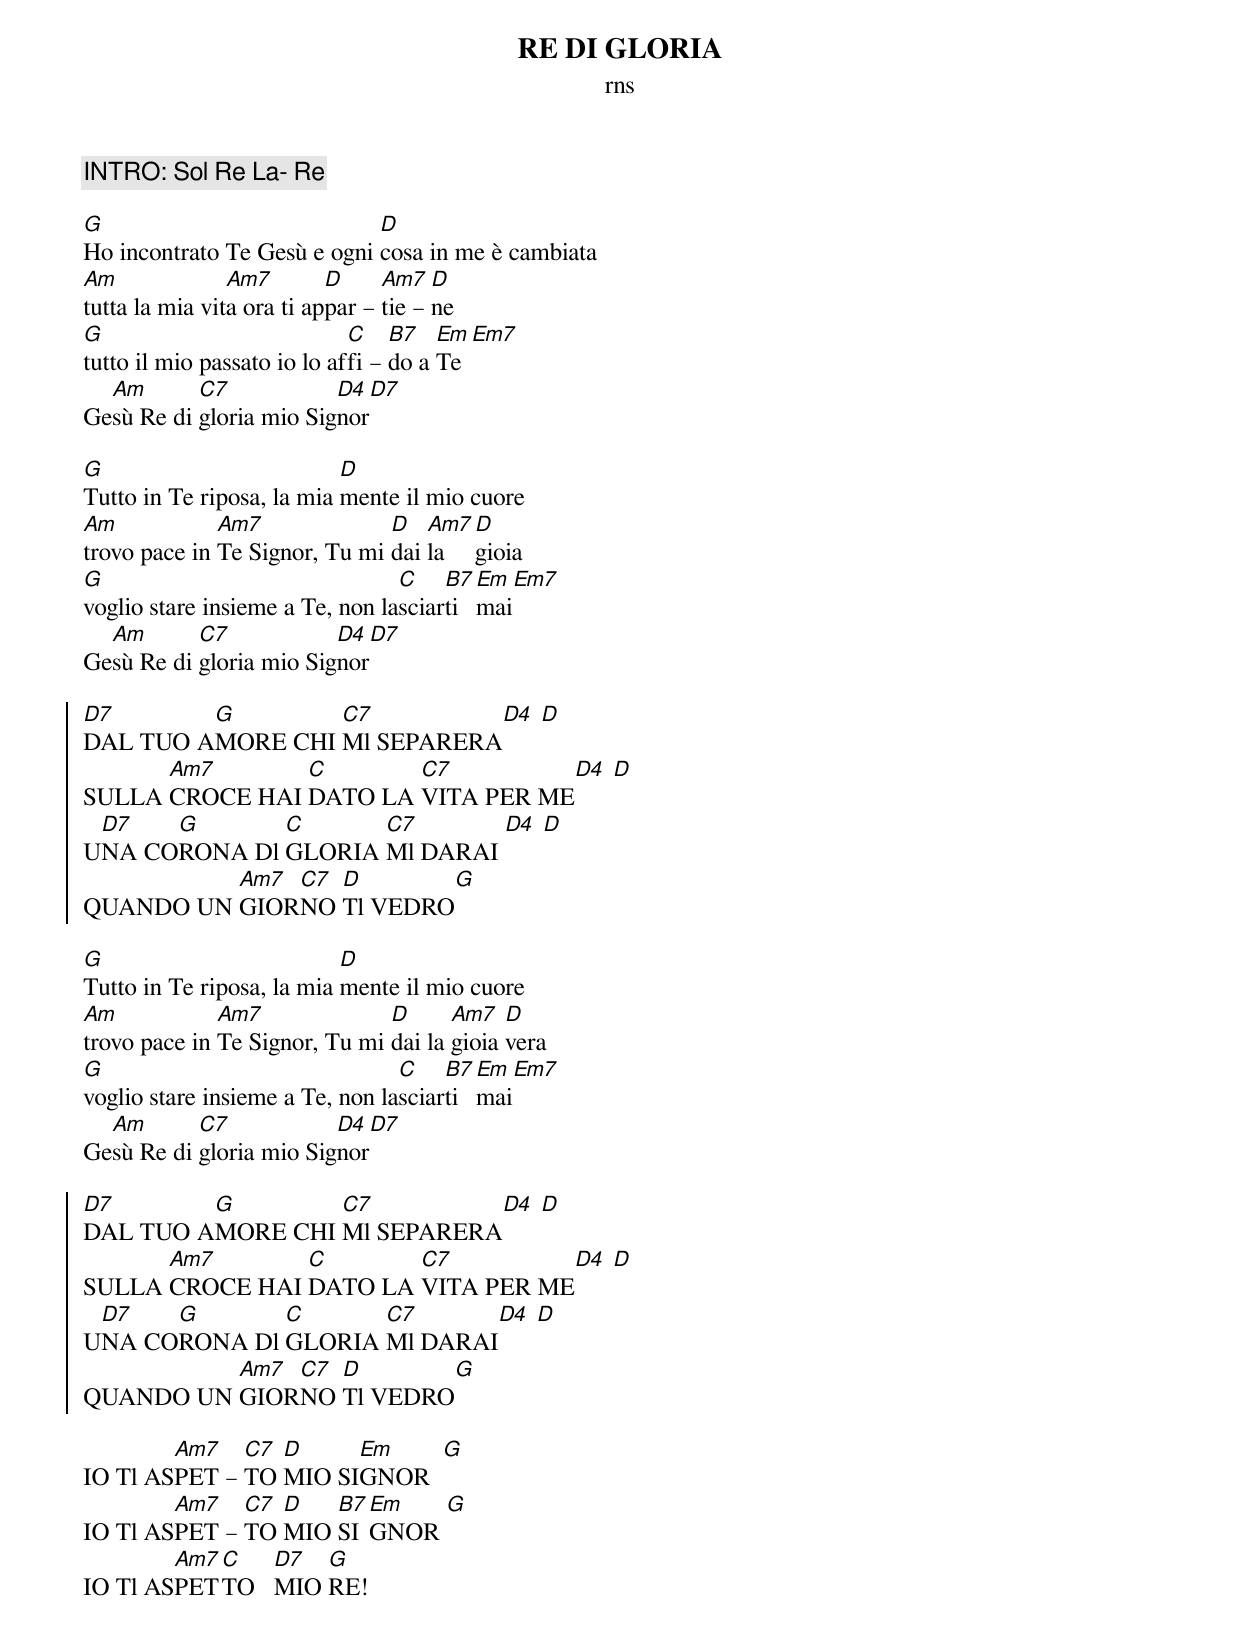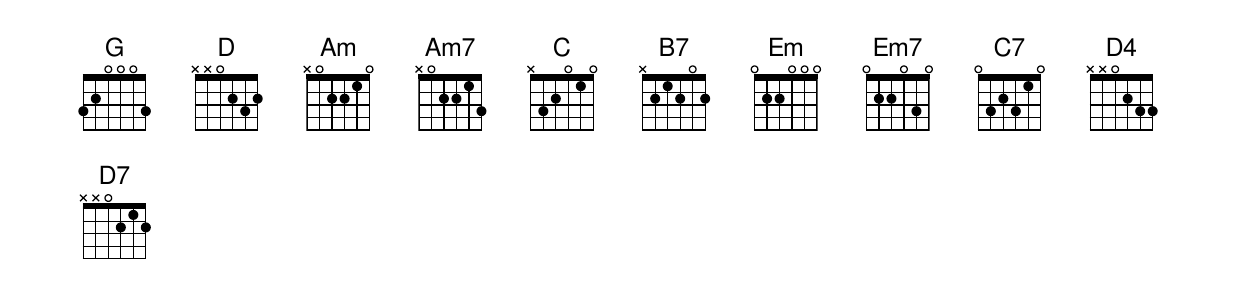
{title:RE DI GLORIA}
{subtitle:rns}

{C:INTRO: Sol Re La- Re}

[G]Ho incontrato Te Gesù e ogni [D]cosa in me è cambiata
[Am]tutta la mia vit[Am7]a ora ti ap[D]par – [Am7]tie – [D]ne
[G]tutto il mio passato io lo af[C]fi – [B7]do a [Em]Te [Em7]
Ge[Am]sù Re di [C7]gloria mio Sig[D4]nor[D7]

[G]Tutto in Te riposa, la mia [D]mente il mio cuore
[Am]trovo pace in [Am7]Te Signor, Tu mi [D]dai [Am7]la [D]gioia
[G]voglio stare insieme a Te, non la[C]sciar[B7]ti [Em]mai[Em7]
Ge[Am]sù Re di [C7]gloria mio Sig[D4]nor[D7]

{soc}
[D7]DAL TUO A[G]MORE CHI [C7]Ml SEPARERA[D4] [D]
SULLA [Am7]CROCE HAI [C]DATO LA [C7]VITA PER ME[D4] [D]
U[D7]NA CO[G]RONA Dl [C]GLORIA [C7]Ml DARAI [D4] [D]
QUANDO UN [Am7]GIOR[C7]NO [D]Tl VEDRO[G]
{eoc}

[G]Tutto in Te riposa, la mia [D]mente il mio cuore
[Am]trovo pace in [Am7]Te Signor, Tu mi [D]dai la [Am7]gioia [D]vera
[G]voglio stare insieme a Te, non la[C]sciar[B7]ti [Em]mai[Em7]
Ge[Am]sù Re di [C7]gloria mio Sig[D4]nor[D7]

{soc}
[D7]DAL TUO A[G]MORE CHI [C7]Ml SEPARERA[D4] [D]
SULLA [Am7]CROCE HAI [C]DATO LA [C7]VITA PER ME[D4] [D]
U[D7]NA CO[G]RONA Dl [C]GLORIA [C7]Ml DARAI[D4] [D]
QUANDO UN [Am7]GIOR[C7]NO [D]Tl VEDRO[G]
{eoc}

IO Tl AS[Am7]PET – [C7]TO [D]MIO SI[Em]GNOR  [G]
IO Tl AS[Am7]PET – [C7]TO [D]MIO [B7]SI[Em]GNOR [G]
IO Tl AS[Am7]PET[C]TO   [D7]MIO [G]RE!
